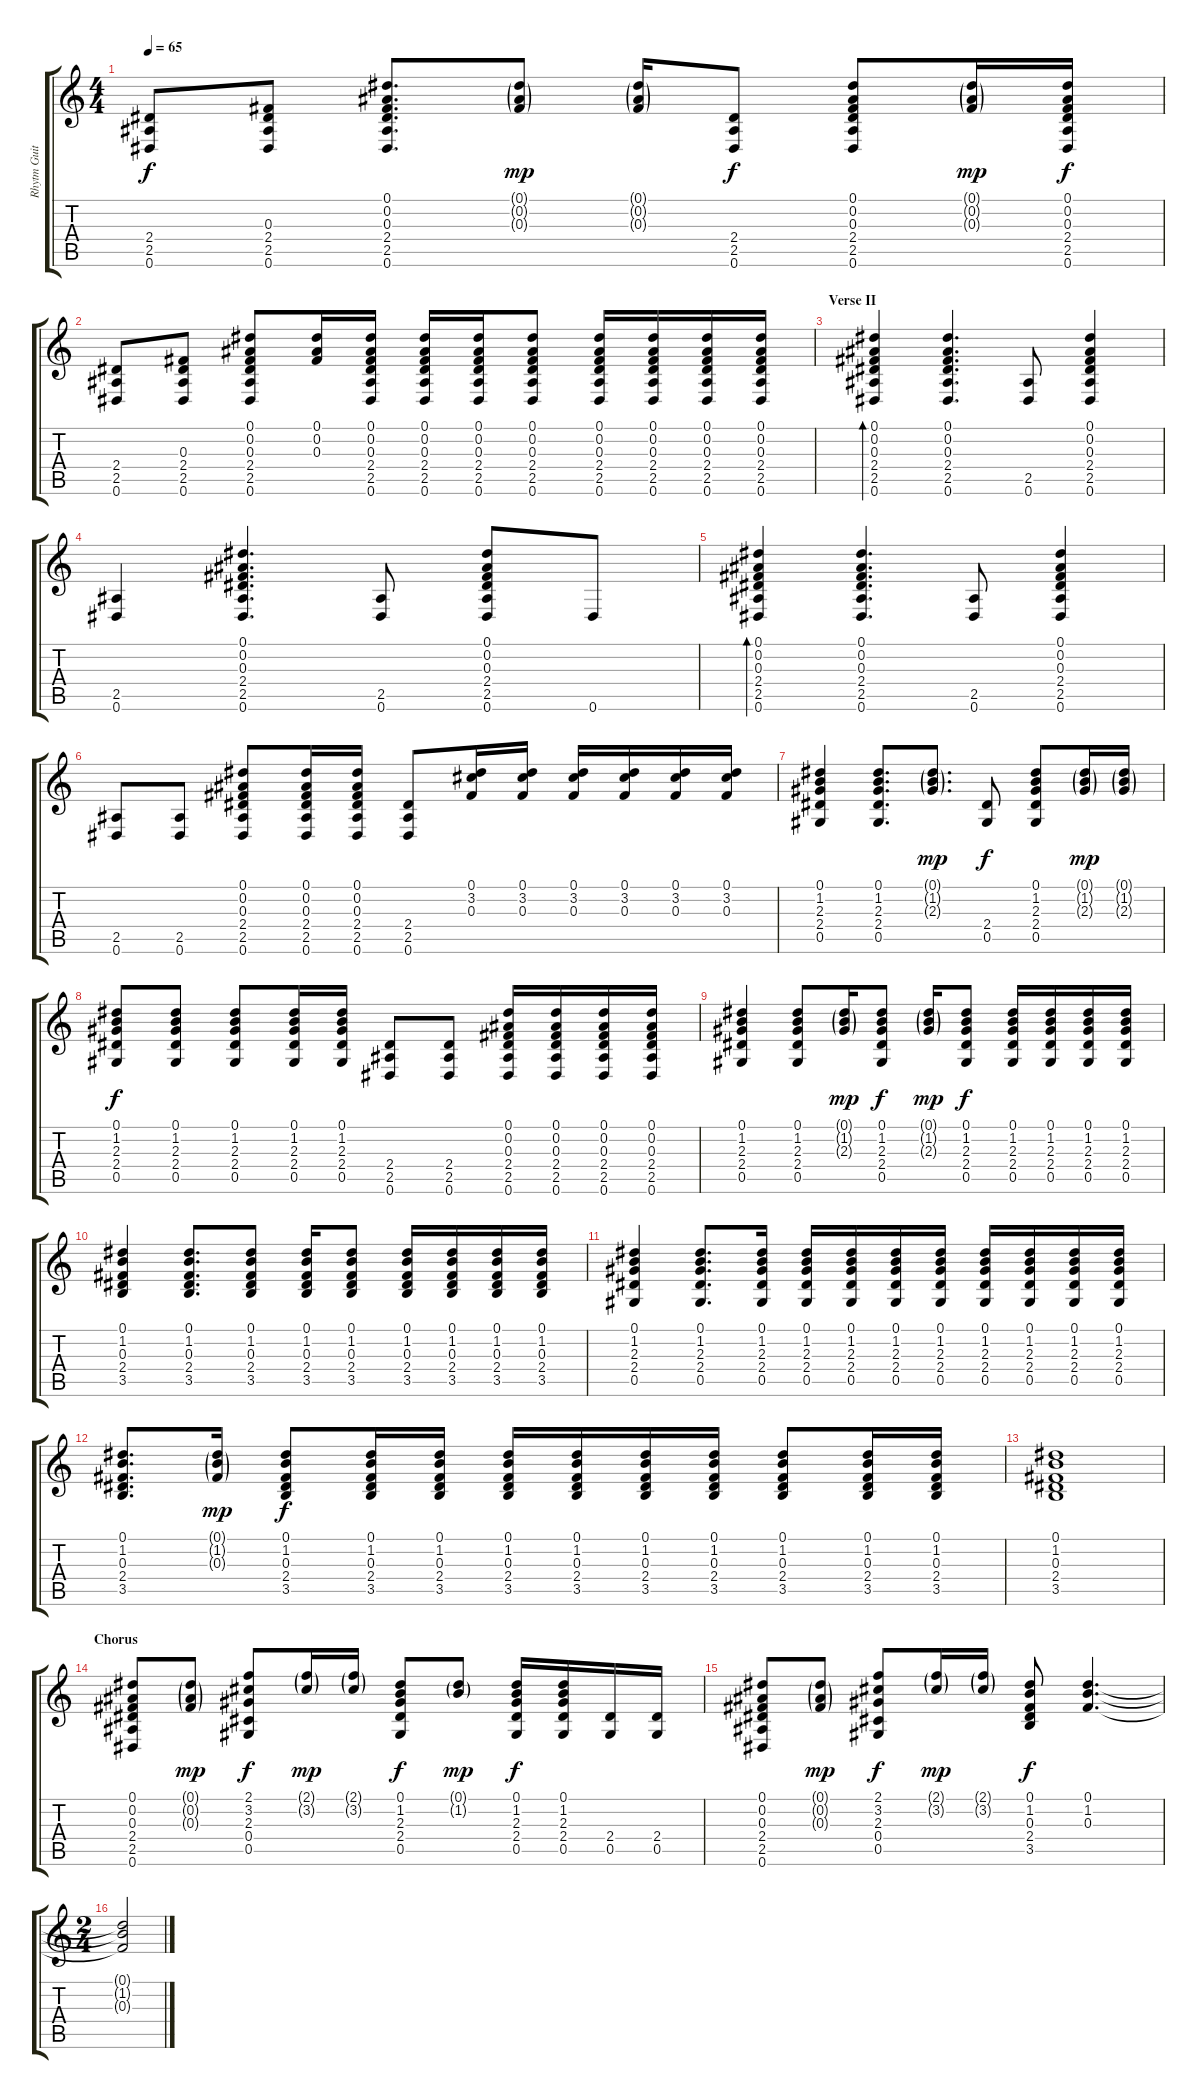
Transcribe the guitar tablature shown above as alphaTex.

\track ("Rhytm Guitar" "Rhytm Guit") {instrument acousticguitarsteel}
\staff {score tabs}
\tuning (Eb4 Bb3 Gb3 Db3 Ab2 Eb2) {hide}
\ts (4 4)
\tempo 65
\clef g2
\ks c
(2.4 2.5 0.6).8{dy f} (0.3 2.4 2.5 0.6).8 (0.1 0.2 0.3 2.4 2.5 0.6).8{d} (0.1{g} 0.2{g} 0.3{g}).8{dy mp} (0.1{g} 0.2{g} 0.3{g}).16 (2.4 2.5 0.6).8{dy f} (0.1 0.2 0.3 2.4 2.5 0.6).8 (0.1{g} 0.2{g} 0.3{g}).16{dy mp} (0.1 0.2 0.3 2.4 2.5 0.6).16{dy f} |
(2.4 2.5 0.6).8 (0.3 2.4 2.5 0.6).8 (0.1 0.2 0.3 2.4 2.5 0.6).8 (0.1 0.2 0.3).16 (0.1 0.2 0.3 2.4 2.5 0.6).16 (0.1 0.2 0.3 2.4 2.5 0.6).16 (0.1 0.2 0.3 2.4 2.5 0.6).16 (0.1 0.2 0.3 2.4 2.5 0.6).8 (0.1 0.2 0.3 2.4 2.5 0.6).16 (0.1 0.2 0.3 2.4 2.5 0.6).16 (0.1 0.2 0.3 2.4 2.5 0.6).16 (0.1 0.2 0.3 2.4 2.5 0.6).16 |
\section ("" "Verse II")
(0.1 0.2 0.3 2.4 2.5 0.6).4{bd 60} (0.1 0.2 0.3 2.4 2.5 0.6).4{d} (2.5 0.6).8 (0.1 0.2 0.3 2.4 2.5 0.6).4 |
(2.5 0.6).4 (0.1 0.2 0.3 2.4 2.5 0.6).4{d} (2.5 0.6).8 (0.1 0.2 0.3 2.4 2.5 0.6).8 0.6.8 |
(0.1 0.2 0.3 2.4 2.5 0.6).4{bd 60} (0.1 0.2 0.3 2.4 2.5 0.6).4{d} (2.5 0.6).8 (0.1 0.2 0.3 2.4 2.5 0.6).4 |
(2.5 0.6).8 (2.5 0.6).8 (0.1 0.2 0.3 2.4 2.5 0.6).8 (0.1 0.2 0.3 2.4 2.5 0.6).16 (0.1 0.2 0.3 2.4 2.5 0.6).16 (2.4 2.5 0.6).8 (0.1 3.2 0.3).16 (0.1 3.2 0.3).16 (0.1 3.2 0.3).16 (0.1 3.2 0.3).16 (0.1 3.2 0.3).16 (0.1 3.2 0.3).16 |
(0.1 1.2 2.3 2.4 0.5).4 (0.1 1.2 2.3 2.4 0.5).8{d} (0.1{g} 1.2{g} 2.3{g}).8{d dy mp} (2.4 0.5).8{dy f} (0.1 1.2 2.3 2.4 0.5).8 (0.1{g} 1.2{g} 2.3{g}).16{dy mp} (0.1{g} 1.2{g} 2.3{g}).16 |
(0.1 1.2 2.3 2.4 0.5).8{dy f} (0.1 1.2 2.3 2.4 0.5).8 (0.1 1.2 2.3 2.4 0.5).8 (0.1 1.2 2.3 2.4 0.5).16 (0.1 1.2 2.3 2.4 0.5).16 (2.4 2.5 0.6).8 (2.4 2.5 0.6).8 (0.1 0.2 0.3 2.4 2.5 0.6).16 (0.1 0.2 0.3 2.4 2.5 0.6).16 (0.1 0.2 0.3 2.4 2.5 0.6).16 (0.1 0.2 0.3 2.4 2.5 0.6).16 |
(0.1 1.2 2.3 2.4 0.5).4 (0.1 1.2 2.3 2.4 0.5).8 (0.1{g} 1.2{g} 2.3{g}).16{dy mp} (0.1 1.2 2.3 2.4 0.5).8{dy f} (0.1{g} 1.2{g} 2.3{g}).16{dy mp} (0.1 1.2 2.3 2.4 0.5).8{dy f} (0.1 1.2 2.3 2.4 0.5).16 (0.1 1.2 2.3 2.4 0.5).16 (0.1 1.2 2.3 2.4 0.5).16 (0.1 1.2 2.3 2.4 0.5).16 |
(0.1 1.2 0.3 2.4 3.5).4 (0.1 1.2 0.3 2.4 3.5).8{d} (0.1 1.2 0.3 2.4 3.5).8 (0.1 1.2 0.3 2.4 3.5).16 (0.1 1.2 0.3 2.4 3.5).8 (0.1 1.2 0.3 2.4 3.5).16 (0.1 1.2 0.3 2.4 3.5).16 (0.1 1.2 0.3 2.4 3.5).16 (0.1 1.2 0.3 2.4 3.5).16 |
(0.1 1.2 2.3 2.4 0.5).4 (0.1 1.2 2.3 2.4 0.5).8{d} (0.1 1.2 2.3 2.4 0.5).16 (0.1 1.2 2.3 2.4 0.5).16 (0.1 1.2 2.3 2.4 0.5).16 (0.1 1.2 2.3 2.4 0.5).16 (0.1 1.2 2.3 2.4 0.5).16 (0.1 1.2 2.3 2.4 0.5).16 (0.1 1.2 2.3 2.4 0.5).16 (0.1 1.2 2.3 2.4 0.5).16 (0.1 1.2 2.3 2.4 0.5).16 |
(0.1 1.2 0.3 2.4 3.5).8{d} (0.1{g} 1.2{g} 0.3{g}).16{dy mp} (0.1 1.2 0.3 2.4 3.5).8{dy f} (0.1 1.2 0.3 2.4 3.5).16 (0.1 1.2 0.3 2.4 3.5).16 (0.1 1.2 0.3 2.4 3.5).16 (0.1 1.2 0.3 2.4 3.5).16 (0.1 1.2 0.3 2.4 3.5).16 (0.1 1.2 0.3 2.4 3.5).16 (0.1 1.2 0.3 2.4 3.5).8 (0.1 1.2 0.3 2.4 3.5).16 (0.1 1.2 0.3 2.4 3.5).16 |
(0.1 1.2 0.3 2.4 3.5).1 |
\section ("" "Chorus")
(0.1 0.2 0.3 2.4 2.5 0.6).8 (0.1{g} 0.2{g} 0.3{g}).8{dy mp} (2.1 3.2 2.3 0.4 0.5).8{dy f} (2.1{g} 3.2{g}).16{dy mp} (2.1{g} 3.2{g}).16 (0.1 1.2 2.3 2.4 0.5).8{dy f} (0.1{g} 1.2{g}).8{dy mp} (0.1 1.2 2.3 2.4 0.5).16{dy f} (0.1 1.2 2.3 2.4 0.5).16 (2.4 0.5).16 (2.4 0.5).16 |
(0.1 0.2 0.3 2.4 2.5 0.6).8 (0.1{g} 0.2{g} 0.3{g}).8{dy mp} (2.1 3.2 2.3 0.4 0.5).8{dy f} (2.1{g} 3.2{g}).16{dy mp} (2.1{g} 3.2{g}).16 (0.1 1.2 0.3 2.4 3.5).8{dy f} (0.1 1.2 0.3).4{d} |
\ts (2 4)
(0.1{t} 1.2{t} 0.3{t}).2
